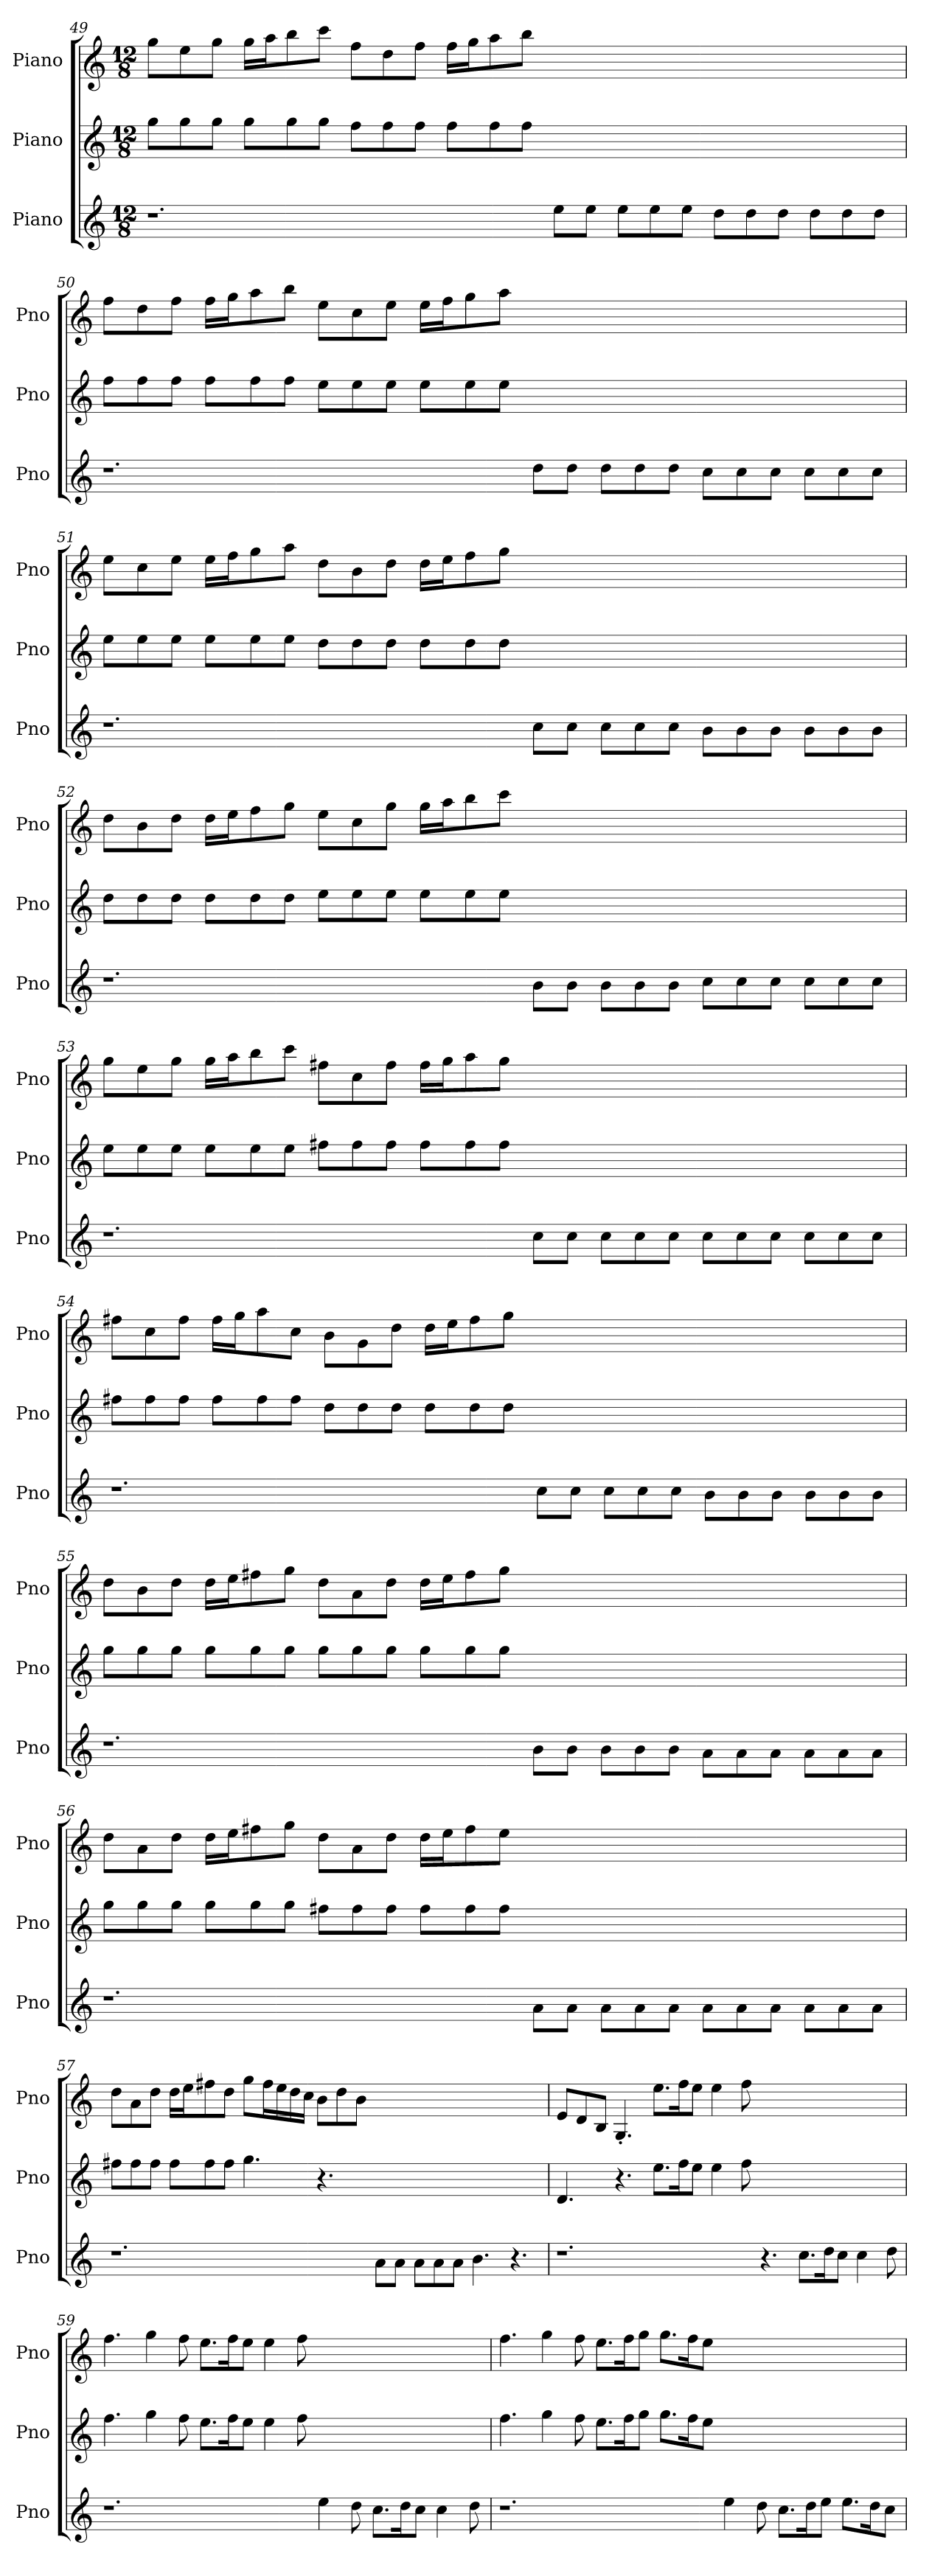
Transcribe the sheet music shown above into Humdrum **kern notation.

**kern	**kern	**kern
*part3	*part2	*part1
*staff3	*staff2	*staff1
*I"Piano	*I"Piano	*I"Piano
*I'Pno	*I'Pno	*I'Pno
*clefG2	*clefG2	*clefG2
*k[]	*k[]	*k[]
*M12/8	*M12/8	*M12/8
=49	=49	=49
1.r	8gg\L	8gg\L
.	8gg\	8ee\
.	8gg\J	8gg\J
.	8gg\L	16gg\LL
.	.	16aa\J
.	8gg\	8bb\
.	8gg\J	8ccc\J
.	8ff\L	8ff\L
.	8ff\	8dd\
.	8ff\J	8ff\J
.	8ff\L	16ff\LL
.	.	16gg\J
.	8ff\	8aa\
.	8ff\J	8bb\J
8ee\L	1ryy	1ryy
8ee\J	.	.
8ee\L	.	.
8ee\	.	.
8ee\J	.	.
8dd\L	.	.
8dd\	.	.
8dd\J	.	.
8dd\L	4.ryy	4.ryy
8dd\	.	.
8dd\J	.	.
!!LO:LB:g=z
=50	=50	=50
1.r	8ff\L	8ff\L
.	8ff\	8dd\
.	8ff\J	8ff\J
.	8ff\L	16ff\LL
.	.	16gg\J
.	8ff\	8aa\
.	8ff\J	8bb\J
.	8ee\L	8ee\L
.	8ee\	8cc\
.	8ee\J	8ee\J
.	8ee\L	16ee\LL
.	.	16ff\J
.	8ee\	8gg\
.	8ee\J	8aa\J
8dd\L	1ryy	1ryy
8dd\J	.	.
8dd\L	.	.
8dd\	.	.
8dd\J	.	.
8cc\L	.	.
8cc\	.	.
8cc\J	.	.
8cc\L	4.ryy	4.ryy
8cc\	.	.
8cc\J	.	.
=51	=51	=51
1.r	8ee\L	8ee\L
.	8ee\	8cc\
.	8ee\J	8ee\J
.	8ee\L	16ee\LL
.	.	16ff\J
.	8ee\	8gg\
.	8ee\J	8aa\J
.	8dd\L	8dd\L
.	8dd\	8b\
.	8dd\J	8dd\J
.	8dd\L	16dd\LL
.	.	16ee\J
.	8dd\	8ff\
.	8dd\J	8gg\J
8cc\L	1ryy	1ryy
8cc\J	.	.
8cc\L	.	.
8cc\	.	.
8cc\J	.	.
8b\L	.	.
8b\	.	.
8b\J	.	.
8b\L	4.ryy	4.ryy
8b\	.	.
8b\J	.	.
!!LO:LB:g=z
=52	=52	=52
1.r	8dd\L	8dd\L
.	8dd\	8b\
.	8dd\J	8dd\J
.	8dd\L	16dd\LL
.	.	16ee\J
.	8dd\	8ff\
.	8dd\J	8gg\J
.	8ee\L	8ee\L
.	8ee\	8cc\
.	8ee\J	8gg\J
.	8ee\L	16gg\LL
.	.	16aa\J
.	8ee\	8bb\
.	8ee\J	8ccc\J
8b\L	1ryy	1ryy
8b\J	.	.
8b\L	.	.
8b\	.	.
8b\J	.	.
8cc\L	.	.
8cc\	.	.
8cc\J	.	.
8cc\L	4.ryy	4.ryy
8cc\	.	.
8cc\J	.	.
=53	=53	=53
1.r	8ee\L	8gg\L
.	8ee\	8ee\
.	8ee\J	8gg\J
.	8ee\L	16gg\LL
.	.	16aa\J
.	8ee\	8bb\
.	8ee\J	8ccc\J
.	8ff#X\L	8ff#X\L
.	8ff#\	8cc\
.	8ff#\J	8ff#\J
.	8ff#\L	16ff#\LL
.	.	16gg\J
.	8ff#\	8aa\
.	8ff#\J	8gg\J
8cc\L	1ryy	1ryy
8cc\J	.	.
8cc\L	.	.
8cc\	.	.
8cc\J	.	.
8cc\L	.	.
8cc\	.	.
8cc\J	.	.
8cc\L	4.ryy	4.ryy
8cc\	.	.
8cc\J	.	.
!!LO:LB:g=z
=54	=54	=54
1.r	8ff#X\L	8ff#X\L
.	8ff#\	8cc\
.	8ff#\J	8ff#\J
.	8ff#\L	16ff#\LL
.	.	16gg\J
.	8ff#\	8aa\
.	8ff#\J	8cc\J
.	8dd\L	8b\L
.	8dd\	8g\
.	8dd\J	8dd\J
.	8dd\L	16dd\LL
.	.	16ee\J
.	8dd\	8ff#\
.	8dd\J	8gg\J
8cc\L	1ryy	1ryy
8cc\J	.	.
8cc\L	.	.
8cc\	.	.
8cc\J	.	.
8b\L	.	.
8b\	.	.
8b\J	.	.
8b\L	4.ryy	4.ryy
8b\	.	.
8b\J	.	.
=55	=55	=55
1.r	8gg\L	8dd\L
.	8gg\	8b\
.	8gg\J	8dd\J
.	8gg\L	16dd\LL
.	.	16ee\J
.	8gg\	8ff#X\
.	8gg\J	8gg\J
.	8gg\L	8dd\L
.	8gg\	8a\
.	8gg\J	8dd\J
.	8gg\L	16dd\LL
.	.	16ee\J
.	8gg\	8ff#\
.	8gg\J	8gg\J
8b\L	1ryy	1ryy
8b\J	.	.
8b\L	.	.
8b\	.	.
8b\J	.	.
8a\L	.	.
8a\	.	.
8a\J	.	.
8a\L	4.ryy	4.ryy
8a\	.	.
8a\J	.	.
!!LO:PB:g=z
=56	=56	=56
1.r	8gg\L	8dd\L
.	8gg\	8a\
.	8gg\J	8dd\J
.	8gg\L	16dd\LL
.	.	16ee\J
.	8gg\	8ff#X\
.	8gg\J	8gg\J
.	8ff#X\L	8dd\L
.	8ff#\	8a\
.	8ff#\J	8dd\J
.	8ff#\L	16dd\LL
.	.	16ee\J
.	8ff#\	8ff#\
.	8ff#\J	8ee\J
8a\L	1ryy	1ryy
8a\J	.	.
8a\L	.	.
8a\	.	.
8a\J	.	.
8a\L	.	.
8a\	.	.
8a\J	.	.
8a\L	4.ryy	4.ryy
8a\	.	.
8a\J	.	.
=57	=57	=57
1.r	8ff#X\L	8dd\L
.	8ff#\	8a\
.	8ff#\J	8dd\J
.	8ff#\L	16dd\LL
.	.	16ee\J
.	8ff#\	8ff#X\
.	8ff#\J	8dd\J
.	4.gg\	8gg\L
.	.	16ff#\L
.	.	16ee\
.	.	16dd\
.	.	16cc\JJ
.	4.r	8b\L
.	.	8dd\
.	.	8b\J
8a\L	1ryy	1ryy
8a\J	.	.
8a\L	.	.
8a\	.	.
8a\J	.	.
4.b\	.	.
4.r	4.ryy	4.ryy
!!LO:LB:g=z
=58	=58	=58
1.r	4.d/	8e/L
.	.	8d/
.	.	8B/J
.	4.r	4.G'/
*	*	*MM145
.	8.ee\L	8.ee\L
.	16ff\K	16ff\K
.	8ee\J	8ee\J
.	4ee\	4ee\
.	8ff\	8ff\
4.r	1ryy	1ryy
8.cc\L	.	.
16dd\K	.	.
8cc\J	.	.
4cc\	.	.
8dd\	8ryy	8ryy
=59	=59	=59
1.r	4.ff\	4.ff\
.	4gg\	4gg\
.	8ff\	8ff\
.	8.ee\L	8.ee\L
.	16ff\K	16ff\K
.	8ee\J	8ee\J
.	4ee\	4ee\
.	8ff\	8ff\
4ee\	1ryy	1ryy
8dd\	.	.
8.cc\L	.	.
16dd\K	.	.
8cc\J	.	.
4cc\	.	.
8dd\	8ryy	8ryy
=60	=60	=60
1.r	4.ff\	4.ff\
.	4gg\	4gg\
.	8ff\	8ff\
.	8.ee\L	8.ee\L
.	16ff\K	16ff\K
.	8gg\J	8gg\J
.	8.gg\L	8.gg\L
.	16ff\K	16ff\K
.	8ee\J	8ee\J
4ee\	1ryy	1ryy
8dd\	.	.
8.cc\L	.	.
16dd\K	.	.
8ee\J	.	.
8.ee\L	.	.
16dd\K	.	.
8cc\J	8ryy	8ryy
=	=	=
*-	*-	*-
